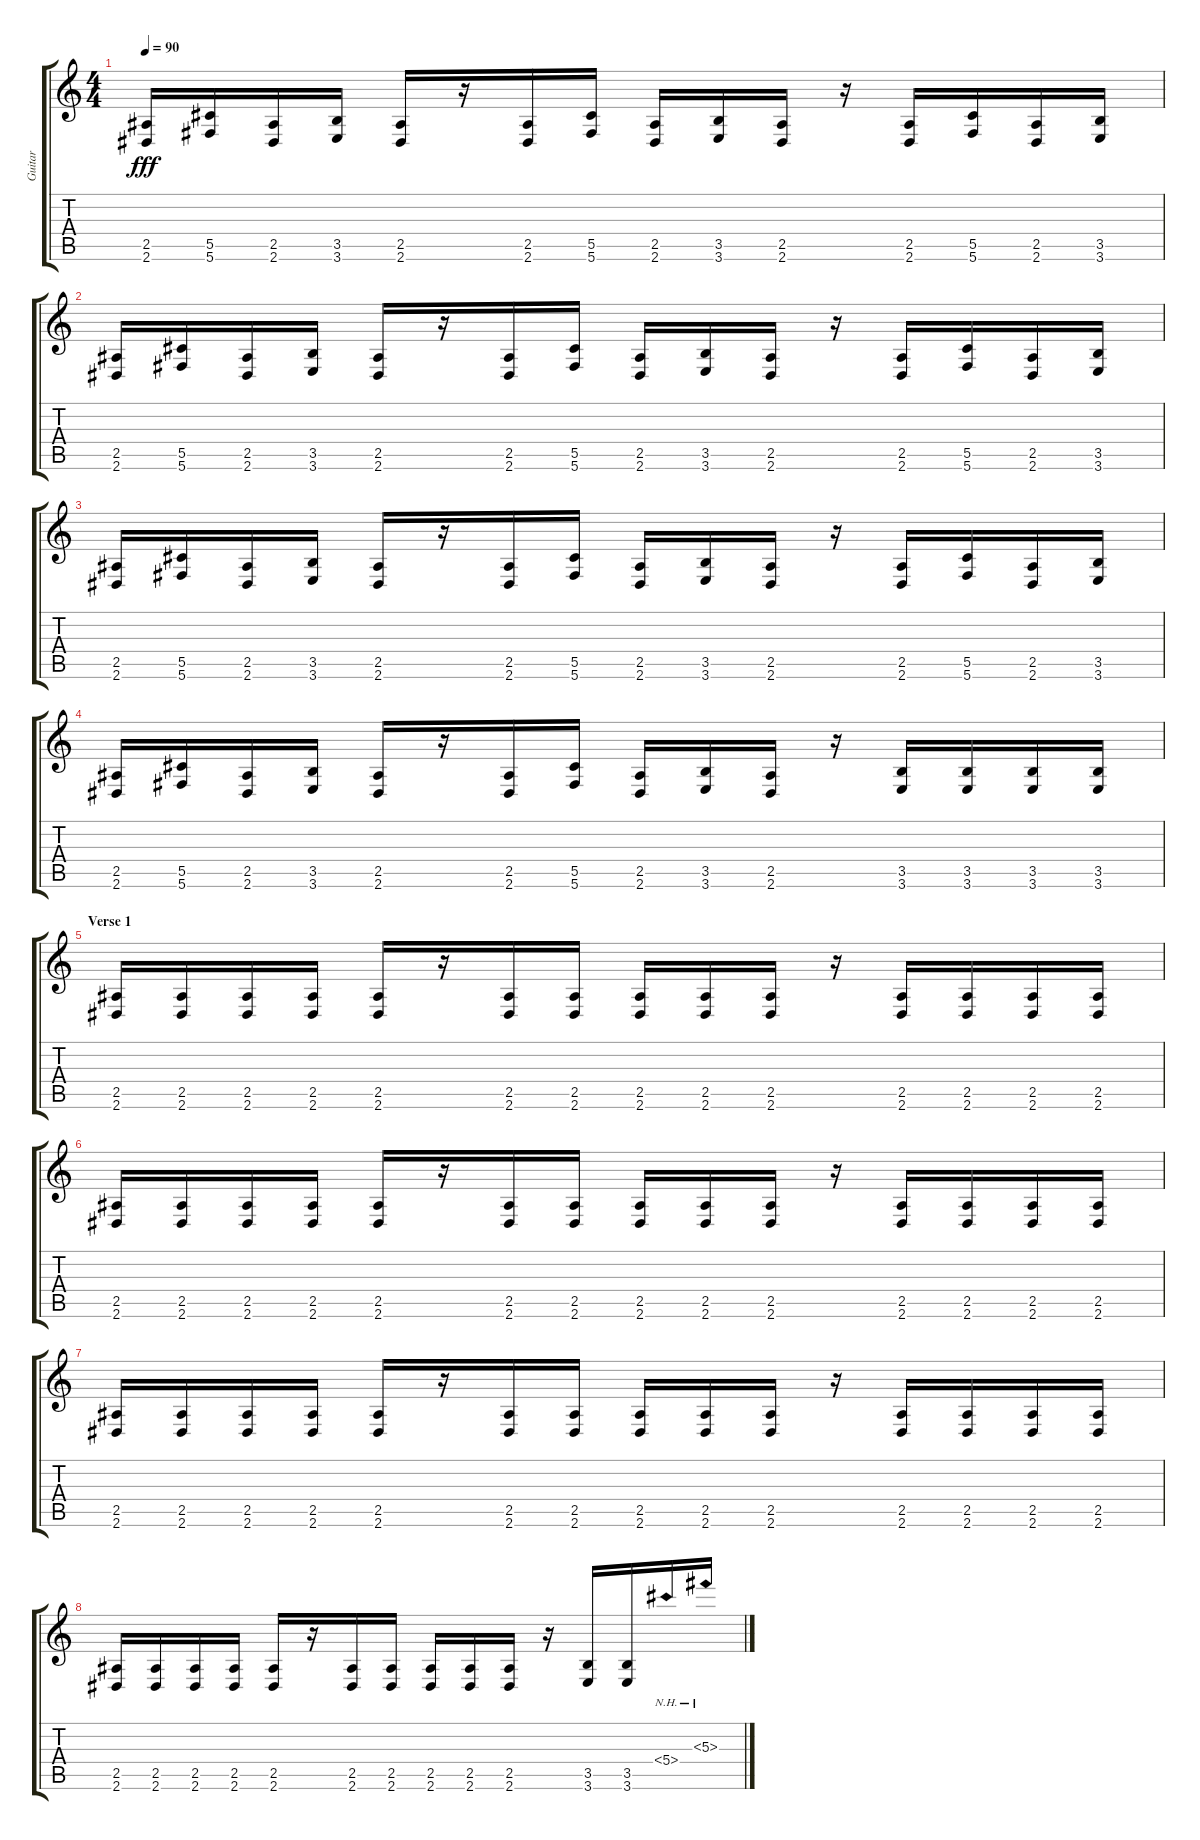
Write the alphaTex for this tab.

\track ("Guitar" "Guitar") {instrument distortionguitar}
\staff {score tabs}
\tuning (Eb4 Bb3 Gb3 Db3 Ab2 Db2) {hide}
\ts (4 4)
\tempo 90
\clef g2
\ks c
(2.5 2.6).16{dy fff} (5.5 5.6).16 (2.5 2.6).16 (3.5 3.6).16 (2.5 2.6).16 r.16 (2.5 2.6).16 (5.5 5.6).16 (2.5 2.6).16 (3.5 3.6).16 (2.5 2.6).16 r.16 (2.5 2.6).16 (5.5 5.6).16 (2.5 2.6).16 (3.5 3.6).16 |
(2.5 2.6).16 (5.5 5.6).16 (2.5 2.6).16 (3.5 3.6).16 (2.5 2.6).16 r.16 (2.5 2.6).16 (5.5 5.6).16 (2.5 2.6).16 (3.5 3.6).16 (2.5 2.6).16 r.16 (2.5 2.6).16 (5.5 5.6).16 (2.5 2.6).16 (3.5 3.6).16 |
(2.5 2.6).16 (5.5 5.6).16 (2.5 2.6).16 (3.5 3.6).16 (2.5 2.6).16 r.16 (2.5 2.6).16 (5.5 5.6).16 (2.5 2.6).16 (3.5 3.6).16 (2.5 2.6).16 r.16 (2.5 2.6).16 (5.5 5.6).16 (2.5 2.6).16 (3.5 3.6).16 |
(2.5 2.6).16 (5.5 5.6).16 (2.5 2.6).16 (3.5 3.6).16 (2.5 2.6).16 r.16 (2.5 2.6).16 (5.5 5.6).16 (2.5 2.6).16 (3.5 3.6).16 (2.5 2.6).16 r.16 (3.5 3.6).16 (3.5 3.6).16 (3.5 3.6).16 (3.5 3.6).16 |
\section ("" "Verse 1")
(2.5 2.6).16 (2.5 2.6).16 (2.5 2.6).16 (2.5 2.6).16 (2.5 2.6).16 r.16 (2.5 2.6).16 (2.5 2.6).16 (2.5 2.6).16 (2.5 2.6).16 (2.5 2.6).16 r.16 (2.5 2.6).16 (2.5 2.6).16 (2.5 2.6).16 (2.5 2.6).16 |
(2.5 2.6).16 (2.5 2.6).16 (2.5 2.6).16 (2.5 2.6).16 (2.5 2.6).16 r.16 (2.5 2.6).16 (2.5 2.6).16 (2.5 2.6).16 (2.5 2.6).16 (2.5 2.6).16 r.16 (2.5 2.6).16 (2.5 2.6).16 (2.5 2.6).16 (2.5 2.6).16 |
(2.5 2.6).16 (2.5 2.6).16 (2.5 2.6).16 (2.5 2.6).16 (2.5 2.6).16 r.16 (2.5 2.6).16 (2.5 2.6).16 (2.5 2.6).16 (2.5 2.6).16 (2.5 2.6).16 r.16 (2.5 2.6).16 (2.5 2.6).16 (2.5 2.6).16 (2.5 2.6).16 |
(2.5 2.6).16 (2.5 2.6).16 (2.5 2.6).16 (2.5 2.6).16 (2.5 2.6).16 r.16 (2.5 2.6).16 (2.5 2.6).16 (2.5 2.6).16 (2.5 2.6).16 (2.5 2.6).16 r.16 (3.5 3.6).16 (3.5 3.6).16 5.4{nh}.16 5.3{nh}.16
